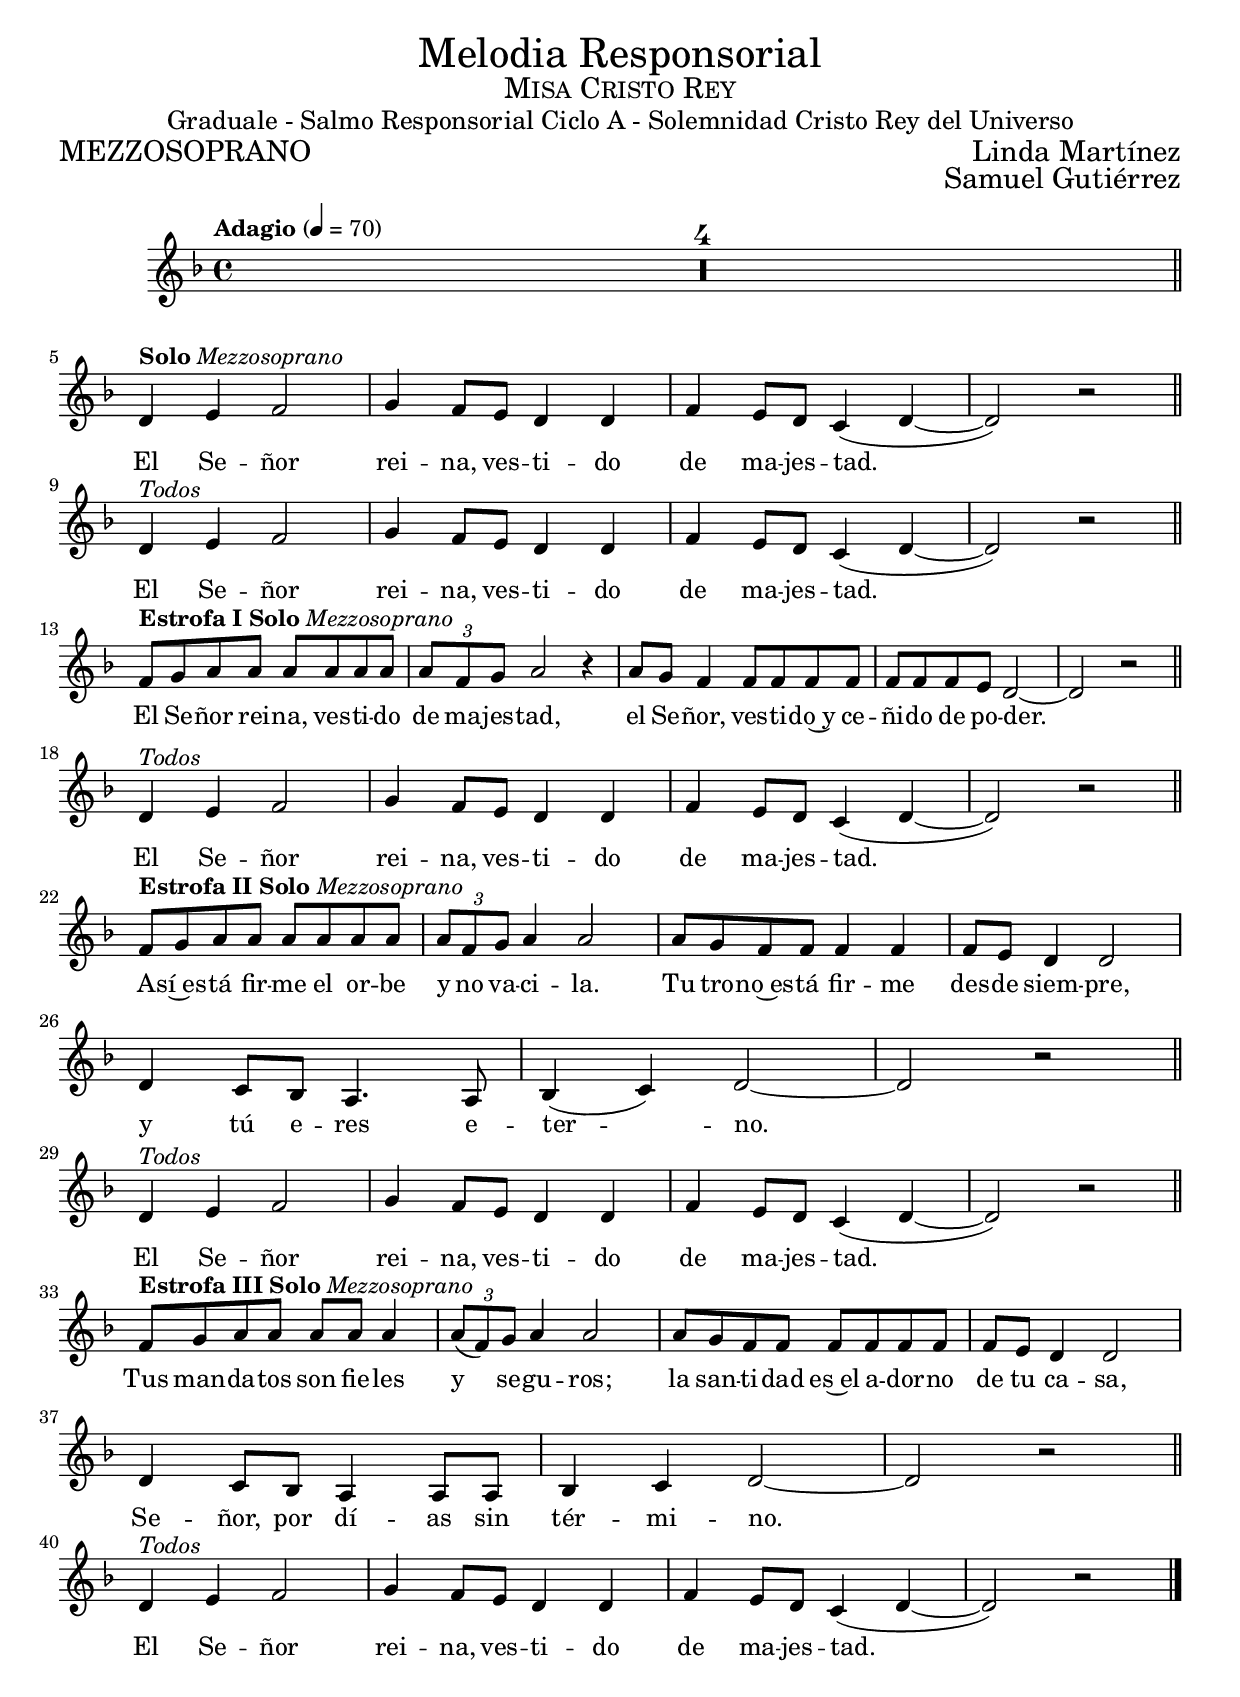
%  Melodia responsorial - Melody inspired by the compositions of Pbro Lucien Deiss
%  Music and accompaniment by serachsam

\language "espanol"
\version "2.23.2"

% --- Global parameters
particle = 1
jump = \break

% --- Includes
\include "global.ily"
soprano_music_a = \relative do' {
  \compressEmptyMeasures
  \dynamicUp

  R1*4 | #(if (= particle 1) jump "") % 4
  re4^\markup{ \bold "Solo" \italic "Mezzosoprano" } mi fa2 |
  sol4 fa8 mi re2 |
  fa4 mi8 re do4 re4~ |
  re2 r | #(if (= particle 1) jump "") % 8
  re4^\markup{ \italic "Todos" } mi fa2 |
  sol4 fa8 mi re2 |
  fa4 mi8 re do4 re4~ |
  re2 r | #(if (= particle 1) jump "") % 12
  fa8^\markup{ \bold "Estrofa I Solo" \italic "Mezzosoprano" } sol la la la la la4 |
  \tuplet 3/2 {la8 fa sol} la4 la r |
  la8( sol) fa4 fa8 fa fa fa |
  fa fa fa mi re2~ |
  re2 r | #(if (= particle 1) jump "")
  re4^\markup{ \italic "Todos" } mi fa2 |
  sol4 fa8 mi re2 |
  fa4 mi8 re do4 re4~ |
  re2 r | #(if (= particle 1) jump "") % 20
  fa8^\markup{ \bold "Estrofa II Solo" \italic "Mezzosoprano" } sol la la4. la8 la |
  \tuplet 3/2 {la8 fa sol} la4 la2 |
  la8 sol fa4 fa2 |
  fa8( mi) re4 re2 | #(if (= particle 1) jump "") %24
  do8( re) mi mi4 mi8 mi mi |
  \tuplet 3/2 { mi4 re8 } fa4 fa2 |
  re4 do8 sib la2 |
  sib4 do re4 re~ | 
  re2 r | #(if (= particle 1) jump "") %28
  re4^\markup{ \italic "Todos" } mi fa2 |
  sol4 fa8 mi re2 |
  fa4 mi8 re do4 re4~ |
  re2 r | #(if (= particle 1) jump "") % 32
  fa8(^\markup{ \bold "Estrofa III Solo" \italic "Mezzosoprano" } sol) la la4. la16 la la8 |
  \tuplet 3/2 {la8 fa sol} la2 r4 |
  la8( sol) fa4 fa4 fa8 fa |
  fa8 mi re4 re2 | #(if (= particle 1) jump "") % 36
  do8( re) mi mi mi mi mi mi |
  \tuplet 3/2 { mi4 re8 } fa4 fa2 |
  re4 do8( sib) la4 la |
  sib4( do) re re~ | 
  re2 r | #(if (= particle 1) jump "") % 40
  re4^\markup{ \italic "Todos" } mi fa2 |
  sol4 fa8 mi re2 |
  fa4 mi8 re do4 re4~ |
  re2 r | #(if (= particle 1) jump "") % 44
  fa8^\markup{\bold "Estrofa IV Solo" \italic "Mezzosoprano" } sol la4 la8 la16 la la la |
  la8 \tuplet 3/2 {la8 fa sol} la4 la2 |
  la8( sol) fa4 fa fa8 fa |
  fa8 mi re4 re2 | #(if (= particle 1) jump "") % 48
  do8 re mi mi mi mi mi mi |
  \tuplet 3/2 { mi4 re8 } fa2 r4 |
  re4 do8( sib) la4. la8 |
  sib4 do re2~ | 
  re2 r | #(if (= particle 1) jump "") % 52
  re4^\markup{ \italic "Todos" } mi fa2 |
  sol4 fa8 mi re2 |
  fa4 mi8 re do4 re4~ |
  re2 r |
}

soprano_lyrics_a = \lyricmode {
  El Se -- ñor es mi pas -- tor, na -- da me fal -- ta.
  El Se -- ñor es mi pas -- tor, na -- da me fal -- ta.

  El Se -- ñor es mi pas -- tor, na -- da me fal -- ta:
  en ver -- des pra -- de -- ras me~ha -- ce re -- cos -- tar.

  El Se -- ñor es mi pas -- tor, na -- da me fal -- ta.

  Me con -- du -- ce ha -- cia fuen -- tes tran -- qui -- las
  y re -- pa -- ra mis fuer -- zas;
  me guí -- a por el sen -- de -- ro jus -- to,
  por el ho -- nor de su nom -- bre.

  El Se -- ñor es mi pas -- tor, na -- da me fal -- ta.

  Pre -- pa -- ras u -- na me -- sa an -- te mí,
  en -- fren -- te de mis e -- ne -- mi -- gos;
  me un -- ges la ca -- be -- za con per -- fu -- me,
  y mi co -- pa re -- bo -- sa.

  El Se -- ñor es mi pas -- tor, na -- da me fal -- ta.

  Tu bon -- dad y~tu mi -- se -- ri -- cor -- dia me a -- com -- pa -- ñan,
  to -- dos los dí -- as de mi vi -- da,
  y~ha -- bi -- ta -- ré en la ca -- sa del Se -- ñor,
  por a -- ños sin tér -- mi -- no.

  El Se -- ñor es mi pas -- tor, na -- da me fal -- ta.
}

soprano_music_b = \relative do' {
  \compressEmptyMeasures
  \dynamicUp

  R1*4 | #(if (= particle 1) jump "") % 4
  re4^\markup{ \bold "Solo" \italic "Mezzosoprano" } mi fa2 |
  sol4 fa8 mi re4 re |
  fa4 mi8 re do4( re4~ |
  re2) r | #(if (= particle 1) jump "") % 8
  re4^\markup{ \italic "Todos" } mi fa2 |
  sol4 fa8 mi re4 re |
  fa4 mi8 re do4( re4~ |
  re2) r | #(if (= particle 1) jump "") % 12
  fa8^\markup{ \bold "Estrofa I Solo" \italic "Mezzosoprano" } sol la la la la la la |
  \tuplet 3/2 {la8 fa sol} la2 r4 |
  la8 sol fa4 fa8 fa fa fa |
  fa fa fa mi re2~ | 
  re2 r | #(if (= particle 1) jump "") % 16
  re4^\markup{ \italic "Todos" } mi fa2 |
  sol4 fa8 mi re4 re |
  fa4 mi8 re do4( re4~ |
  re2) r | #(if (= particle 1) jump "") % 20
  fa8^\markup{ \bold "Estrofa II Solo" \italic "Mezzosoprano" } sol la la la la la la |
  \tuplet 3/2 {la8 fa sol} la4 la2 |
  la8 sol fa fa fa4 fa |
  fa8 mi re4 re2 | #(if (= particle 1) jump "") % 24
  re4 do8 sib la4. la8 |
  sib4( do) re2~ | 
  re2 r | #(if (= particle 1) jump "") % 26
  re4^\markup{ \italic "Todos" } mi fa2 |
  sol4 fa8 mi re4 re |
  fa4 mi8 re do4( re4~ |
  re2) r | #(if (= particle 1) jump "") % 30
  fa8^\markup{ \bold "Estrofa III Solo" \italic "Mezzosoprano" } sol la la la la la4 |
  \tuplet 3/2 {la8( fa) sol} la4 la2 |
  la8 sol fa fa fa fa fa fa |
  fa8 mi re4 re2 | #(if (= particle 1) jump "") % 34
  re4 do8 sib la4 la8 la |
  sib4 do re2~ | 
  re2 r | #(if (= particle 1) jump "") % 36
  re4^\markup{ \italic "Todos" } mi fa2 |
  sol4 fa8 mi re4 re |
  fa4 mi8 re do4( re4~ |
  re2) r |
}

soprano_lyrics_b = \lyricmode {
  El Se -- ñor rei -- na, ves -- ti -- do de ma -- jes -- tad.
  El Se -- ñor rei -- na, ves -- ti -- do de ma -- jes -- tad.

  El Se -- ñor rei -- na, ves -- ti -- do de ma -- jes -- tad,
  el Se -- ñor, ves -- ti -- do~y ce -- ñi -- do de po -- der.

  El Se -- ñor rei -- na, ves -- ti -- do de ma -- jes -- tad.

  A -- sí~es -- tá fir -- me el or -- be y no va -- ci -- la.
  Tu tro -- no~es -- tá fir -- me des -- de siem -- pre,
  y tú e -- res e -- ter -- no.

  El Se -- ñor rei -- na, ves -- ti -- do de ma -- jes -- tad.

  Tus man -- da -- tos son fie -- les y se -- gu -- ros;
  la san -- ti -- dad es~el a -- dor -- no de tu ca -- sa,
  Se -- ñor, por dí -- as sin tér -- mi -- no.

  El Se -- ñor rei -- na, ves -- ti -- do de ma -- jes -- tad.
}

soprano_music_c = \relative do' {
  \compressEmptyMeasures
  \dynamicUp

  R1*4 | #(if (= particle 1) jump "") % 4
  re4^\markup{ \bold "Solo" \italic "Mezzosoprano" } mi8 mi fa4 fa |
  sol4( fa8) mi re4 re |
  fa4( mi8) re do4( re4~ |
  re2) r | #(if (= particle 1) jump "") % 8
  re4^\markup{ \italic "Todos" } mi8 mi fa4 fa |
  sol4( fa8) mi re4 re |
  fa4( mi8) re do4( re4~ |
  re2) r | #(if (= particle 1) jump "") % 12
  fa8^\markup{ \bold "Estrofa I Solo" \italic "Mezzosoprano" } sol la la4. la8 la |
  \tuplet 3/2 {la8( fa) sol} la4 la2 |
  la8( sol) fa4 fa8 fa fa fa |
  fa8 mi re2 r4 | #(if (= particle 1) jump "") % 16
  do8 re mi4. mi8 mi mi |
  \tuplet 3/2 { mi4 re8 } fa2 r4 |
  re4 do8 sib la2 |
  sib4 do re4 re~ | 
  re2 r | #(if (= particle 1) jump "") % 20
  re4^\markup{ \italic "Todos" } mi8 mi fa4 fa |
  sol4( fa8) mi re4 re |
  fa4( mi8) re do4( re4~ |
  re2) r | #(if (= particle 1) jump "") % 24
  fa8(^\markup{\bold "Estrofa II Solo" \italic "Mezzosoprano" } sol) la4 la la |
  \tuplet 3/2 {la8( fa sol)} la4 la2 |
  la8( sol) fa4 fa2 |
  fa8 mi re2 r4 | #(if (= particle 1) jump "") % 28
  do8 re mi mi mi mi4 mi8 |
  \tuplet 3/2 { mi4 re8 } fa2 r4 |
  fa8 sol la la la la la4 |
  \tuplet 3/2 {la8( fa) sol} la2 r4 | #(if (= particle 1) jump "") % 32
  la16( sol) fa8 fa16 fa fa8 \tuplet 3/2 {fa8 fa fa} fa fa |
  fa8 mi re4 re2 |
  re4 do8 sib la4. la8 |
  sib4 do re2~ | 
  re2 r | #(if (= particle 1) jump "") % 36
  re4^\markup{ \italic "Todos" } mi8 mi fa4 fa |
  sol4( fa8) mi re4 re |
  fa4( mi8) re do4( re4~ |
  re2) r |
}

soprano_lyrics_c = \lyricmode {
  Va -- mos a -- le -- gres a  la ca -- sa del Se -- ñor.
  Va -- mos a -- le -- gres a  la ca -- sa del Se -- ñor.

  ¡Qué~a -- le -- grí -- a cuan -- do me di -- je -- ron:
  «Va -- mos a la ca -- sa del Se -- ñor»!
  Ya es -- tán pi -- san -- do nues -- tros pies
  por el ho -- nor de su nom -- bre.

  Va -- mos a -- le -- gres a  la ca -- sa del Se -- ñor.

  A -- llá su -- ben las tri -- bus,
  las tri -- bus del Se -- ñor,
  se -- gún la cos -- tum -- bre de Is -- ra -- el,
  a ce -- le -- brar el nom -- bre del Se -- ñor;
  en e -- lla es -- tán los tri -- bu -- na -- les de jus -- ti -- cia,
  en el pa -- la -- cio de Da -- vid.

  Va -- mos a -- le -- gres a  la ca -- sa del Se -- ñor.
}


% --- Global size
% #(set-global-staff-size 20)

% --- Header
\markup { \fill-line { \center-column { \fontsize #5 \title \fontsize #2 \smallCaps \subtitle \fontsize #1 \subsubtitle_a } } }
\markup { \fill-line { \fontsize #2 "MEZZOSOPRANO" \right-column { \fontsize #2 \autor } } }
\markup { \fill-line { " " \right-column { \fontsize #2 \arranger } } }
\markup { \fill-line { " " \right-column { \fontsize #2 \other } } }
\header {
  dedication = \dedication
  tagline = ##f
  breakbefore = ##t
}

% --- Music

% --- Harmony

% --- Sheet
\score {
  <<
    \new Staff { <<
      \set Staff.midiInstrument = #"choir aahs"
      \new Voice = "soprano" { << \global_b \soprano_music_b >> }
      \new Lyrics \lyricsto "soprano" { \soprano_lyrics_b }
    >> }
  >>
  \midi { }
  \layout { }
}

% --- Paper
\paper{
  #(set-default-paper-size "letter")
}
